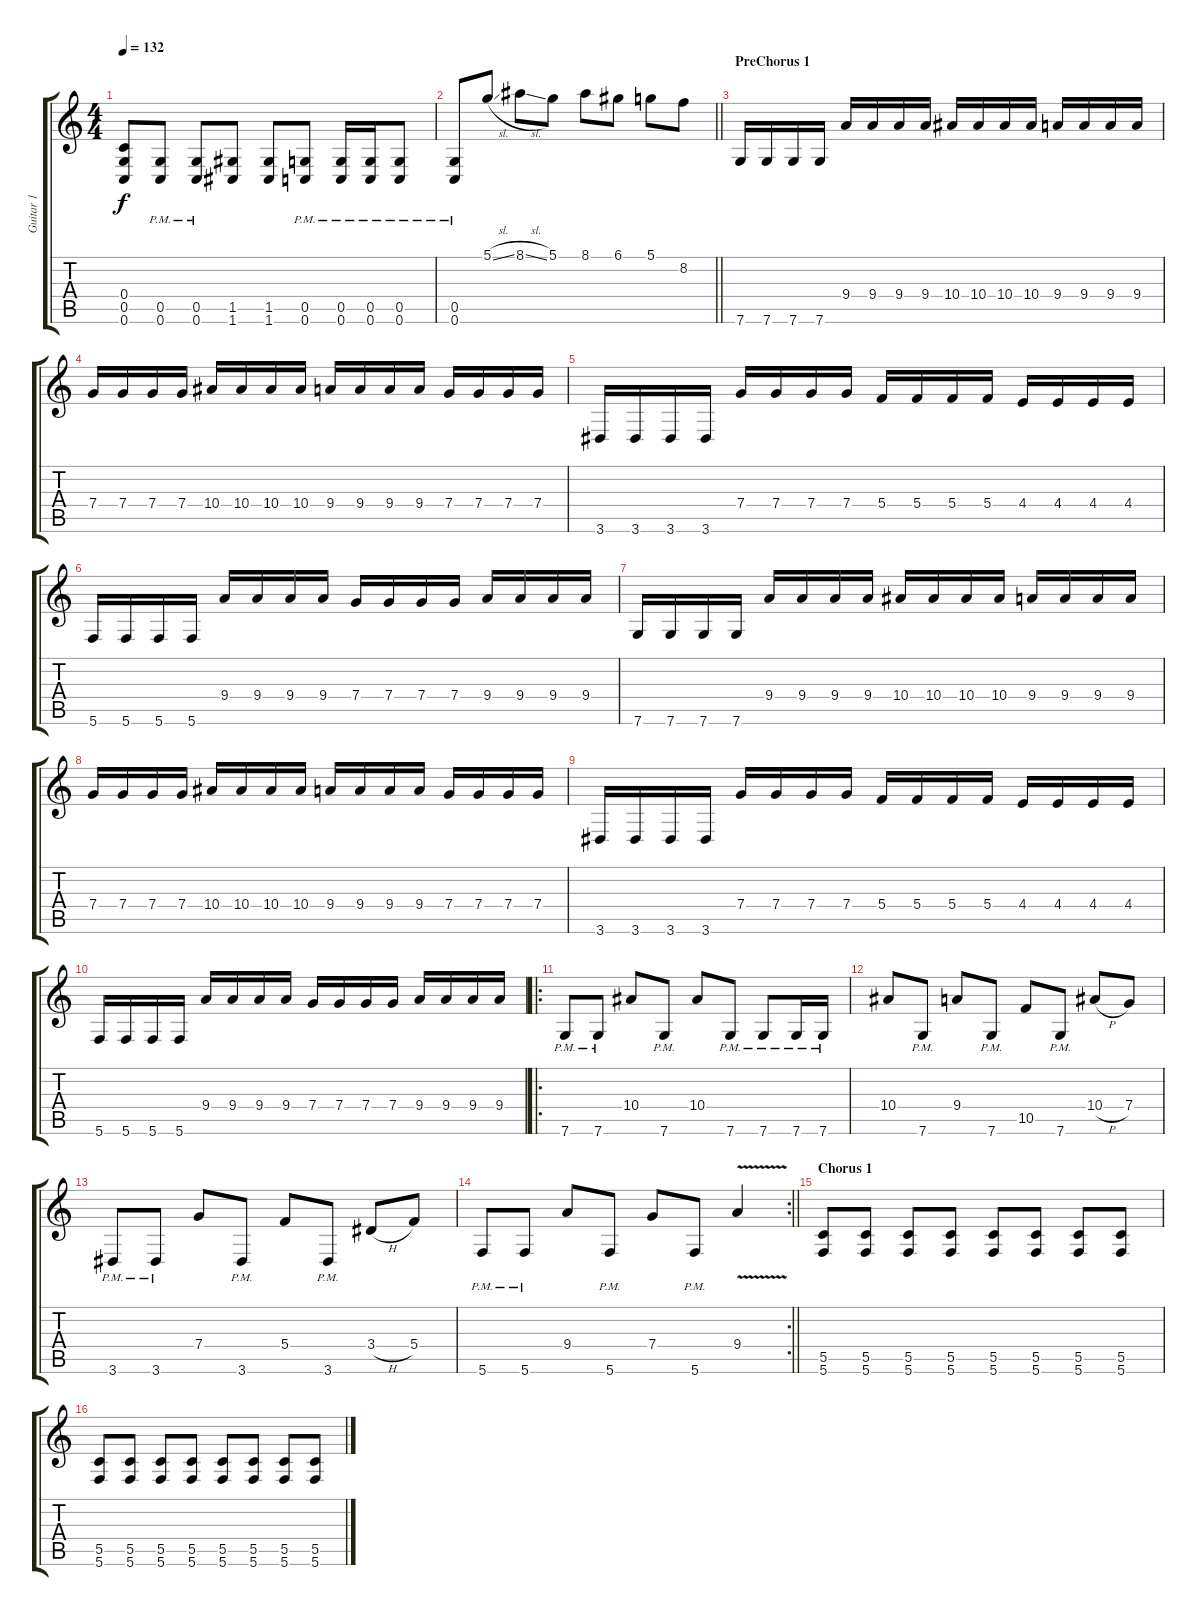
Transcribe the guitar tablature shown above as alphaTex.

\track ("Guitar 1" "Guitar 1") {instrument distortionguitar}
\staff {score tabs}
\tuning (D4 A3 F3 C3 G2 C2) {hide}
\ts (4 4)
\tempo 132
\clef g2
\ks c
(0.4 0.5 0.6).8{dy f} (0.5{pm} 0.6{pm}).8 (0.5{pm} 0.6{pm}).8 (1.5 1.6).8 (1.5 1.6).8 (0.5{pm} 0.6{pm}).8 (0.5{pm} 0.6{pm}).16 (0.5{pm} 0.6{pm}).16 (0.5{pm} 0.6{pm}).8 |
\barLineRight lightlight
(0.5{pm} 0.6{pm}).8 5.1{sl}.8 8.1{sl}.8 5.1.8 8.1.8 6.1.8 5.1.8 8.2.8 |
\section ("" "PreChorus 1")
7.6.16 7.6.16 7.6.16 7.6.16 9.4.16 9.4.16 9.4.16 9.4.16 10.4.16 10.4.16 10.4.16 10.4.16 9.4.16 9.4.16 9.4.16 9.4.16 |
7.4.16 7.4.16 7.4.16 7.4.16 10.4.16 10.4.16 10.4.16 10.4.16 9.4.16 9.4.16 9.4.16 9.4.16 7.4.16 7.4.16 7.4.16 7.4.16 |
3.6.16 3.6.16 3.6.16 3.6.16 7.4.16 7.4.16 7.4.16 7.4.16 5.4.16 5.4.16 5.4.16 5.4.16 4.4.16 4.4.16 4.4.16 4.4.16 |
5.6.16 5.6.16 5.6.16 5.6.16 9.4.16 9.4.16 9.4.16 9.4.16 7.4.16 7.4.16 7.4.16 7.4.16 9.4.16 9.4.16 9.4.16 9.4.16 |
7.6.16 7.6.16 7.6.16 7.6.16 9.4.16 9.4.16 9.4.16 9.4.16 10.4.16 10.4.16 10.4.16 10.4.16 9.4.16 9.4.16 9.4.16 9.4.16 |
7.4.16 7.4.16 7.4.16 7.4.16 10.4.16 10.4.16 10.4.16 10.4.16 9.4.16 9.4.16 9.4.16 9.4.16 7.4.16 7.4.16 7.4.16 7.4.16 |
3.6.16 3.6.16 3.6.16 3.6.16 7.4.16 7.4.16 7.4.16 7.4.16 5.4.16 5.4.16 5.4.16 5.4.16 4.4.16 4.4.16 4.4.16 4.4.16 |
5.6.16 5.6.16 5.6.16 5.6.16 9.4.16 9.4.16 9.4.16 9.4.16 7.4.16 7.4.16 7.4.16 7.4.16 9.4.16 9.4.16 9.4.16 9.4.16 |
\ro
7.6{pm}.8 7.6{pm}.8 10.4.8 7.6{pm}.8 10.4.8 7.6{pm}.8 7.6{pm}.8 7.6{pm}.16 7.6{pm}.16 |
10.4.8 7.6{pm}.8 9.4.8 7.6{pm}.8 10.5.8 7.6{pm}.8 10.4{h}.8 7.4.8 |
3.6{pm}.8 3.6{pm}.8 7.4.8 3.6{pm}.8 5.4.8 3.6{pm}.8 3.4{h}.8 5.4.8 |
\rc 2
\barLineRight lightlight
5.6{pm}.8 5.6{pm}.8 9.4.8 5.6{pm}.8 7.4.8 5.6{pm}.8 9.4{v}.4 |
\section ("" "Chorus 1")
(5.5 5.6).8 (5.5 5.6).8 (5.5 5.6).8 (5.5 5.6).8 (5.5 5.6).8 (5.5 5.6).8 (5.5 5.6).8 (5.5 5.6).8 |
(5.5 5.6).8 (5.5 5.6).8 (5.5 5.6).8 (5.5 5.6).8 (5.5 5.6).8 (5.5 5.6).8 (5.5 5.6).8 (5.5 5.6).8
